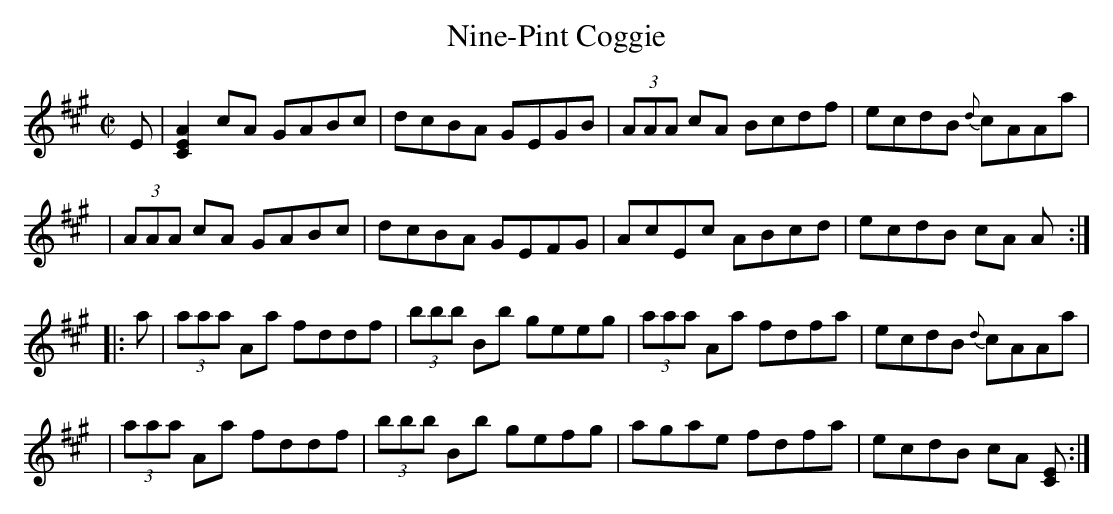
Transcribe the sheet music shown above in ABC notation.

X:1
T: Nine-Pint Coggie
M: C|
L: 1/8
K: A
E \
| [C2E2A2] cA GABc | dcBA GEGB | (3AAA cA Bcdf | ecdB {d}cAAa |
| (3AAA cA GABc | dcBA GEFG | AcEc ABcd | ecdB cA A :|
|: a \
| (3aaa Aa fddf | (3bbb Bb geeg | (3aaa Aa fdfa | ecdB {d}cAAa |
| (3aaa Aa fddf | (3bbb Bb gefg | agae fdfa | ecdB cA  [CE] :|
